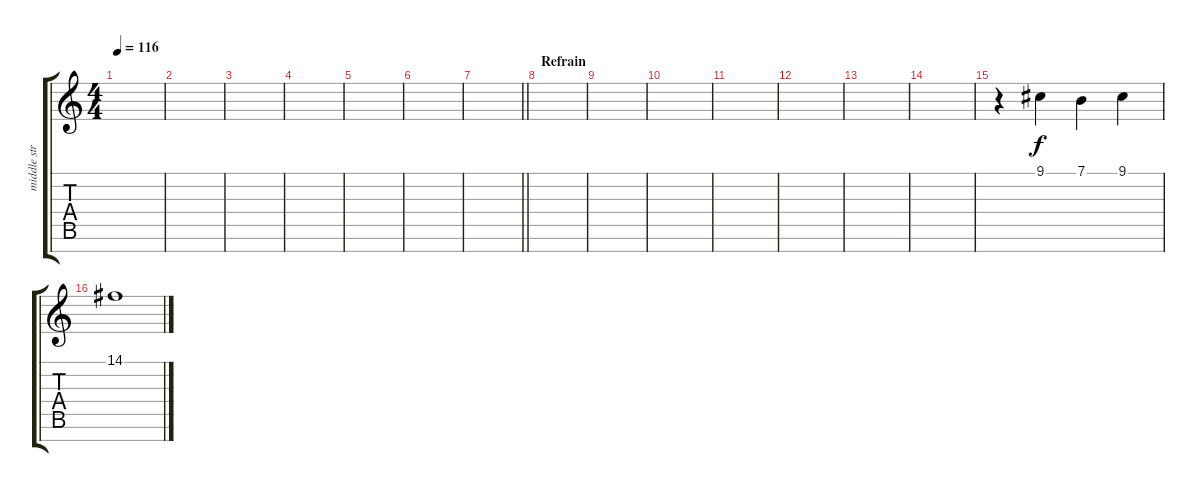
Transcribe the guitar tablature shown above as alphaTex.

\track ("middle strings" "middle str") {instrument stringensemble1}
\staff {score tabs}
\tuning (E4 B3 G3 D3 A2 E2 B1) {hide}
\ts (4 4)
\tempo 116
\clef g2
\ks c
|
|
|
|
|
|
\barLineRight lightlight
|
\section ("" "Refrain")
|
|
|
|
|
|
|
r.4 9.1.4 7.1.4 9.1.4 |
14.1.1{volume 13}
